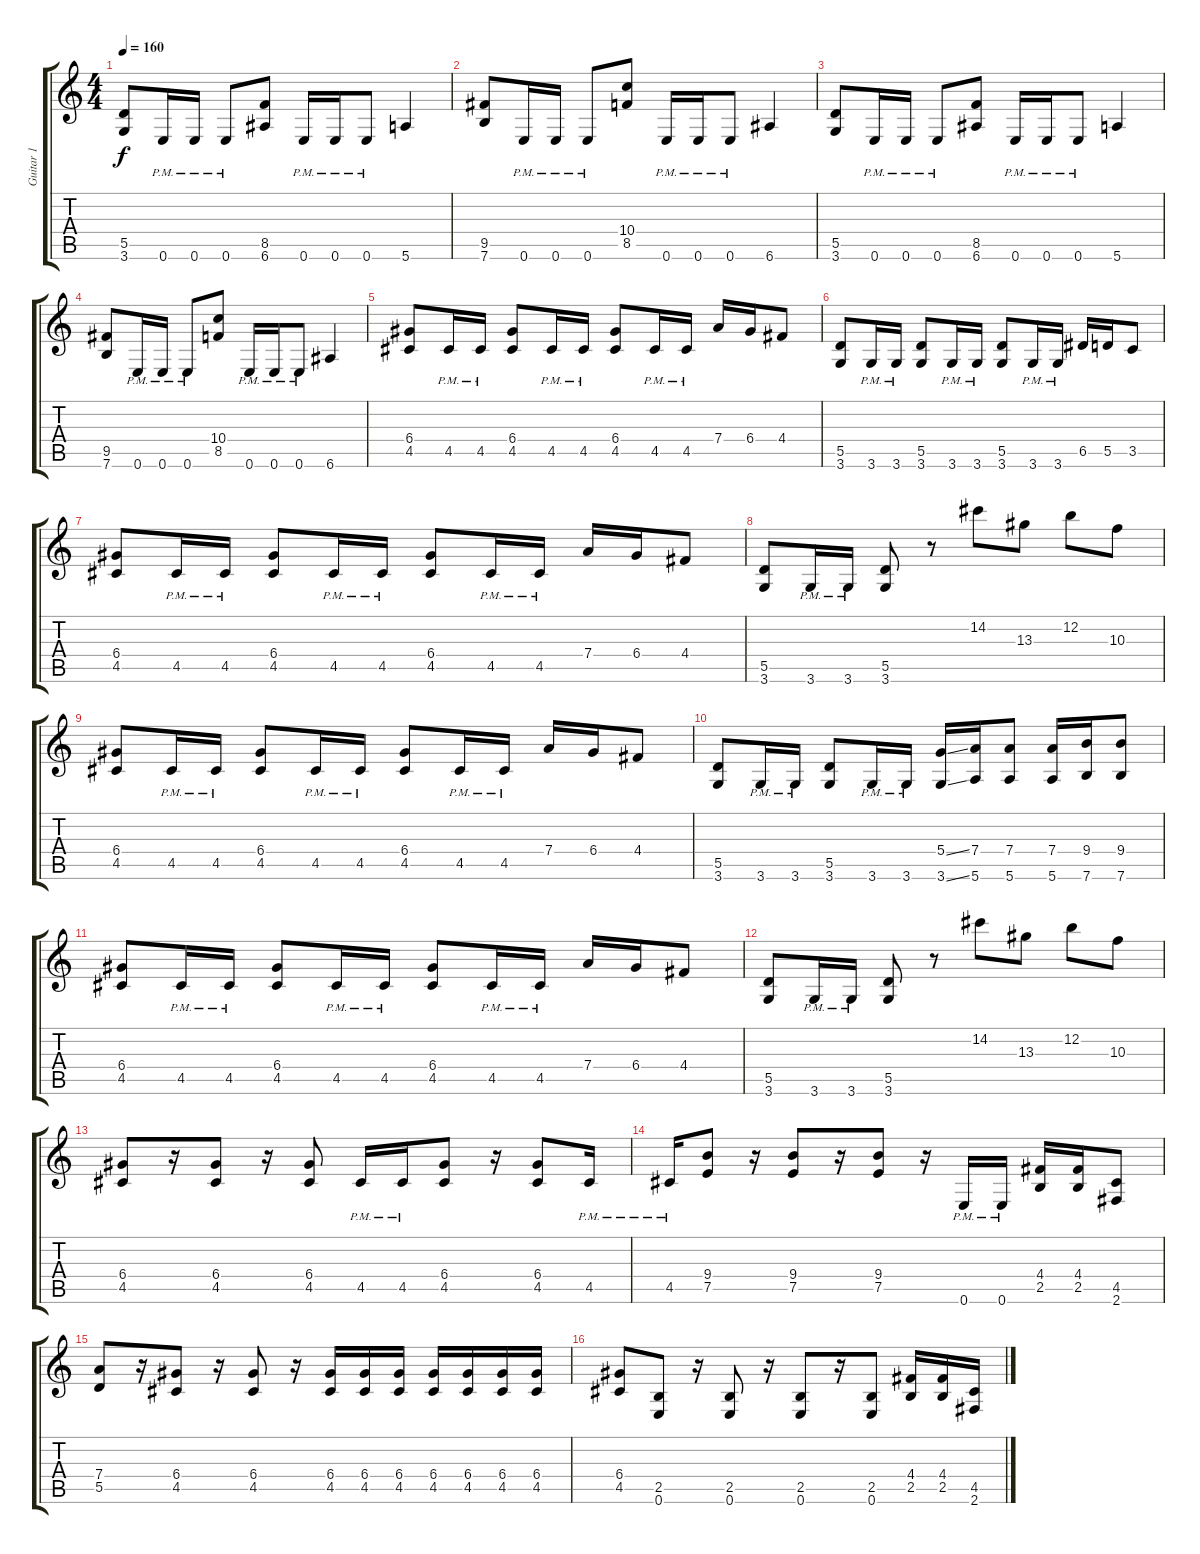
\track ("Guitar 1" "Guitar 1") {instrument distortionguitar}
\staff {score tabs}
\tuning (E4 B3 G3 D3 A2 E2) {hide}
\ts (4 4)
\tempo 160
\clef g2
\ks c
(5.5 3.6).8{dy f} 0.6{pm}.16 0.6{pm}.16 0.6{pm}.8 (8.5 6.6).8 0.6{pm}.16 0.6{pm}.16 0.6{pm}.8 5.6.4 |
(9.5 7.6).8 0.6{pm}.16 0.6{pm}.16 0.6{pm}.8 (10.4 8.5).8 0.6{pm}.16 0.6{pm}.16 0.6{pm}.8 6.6.4 |
(5.5 3.6).8 0.6{pm}.16 0.6{pm}.16 0.6{pm}.8 (8.5 6.6).8 0.6{pm}.16 0.6{pm}.16 0.6{pm}.8 5.6.4 |
(9.5 7.6).8 0.6{pm}.16 0.6{pm}.16 0.6{pm}.8 (10.4 8.5).8 0.6{pm}.16 0.6{pm}.16 0.6{pm}.8 6.6.4 |
(6.4 4.5).8 4.5{pm}.16 4.5{pm}.16 (6.4 4.5).8 4.5{pm}.16 4.5{pm}.16 (6.4 4.5).8 4.5{pm}.16 4.5{pm}.16 7.4.16 6.4.16 4.4.8 |
(5.5 3.6).8 3.6{pm}.16 3.6{pm}.16 (5.5 3.6).8 3.6{pm}.16 3.6{pm}.16 (5.5 3.6).8 3.6{pm}.16 3.6{pm}.16 6.5.16 5.5.16 3.5.8 |
(6.4 4.5).8 4.5{pm}.16 4.5{pm}.16 (6.4 4.5).8 4.5{pm}.16 4.5{pm}.16 (6.4 4.5).8 4.5{pm}.16 4.5{pm}.16 7.4.16 6.4.16 4.4.8 |
(5.5 3.6).8 3.6{pm}.16 3.6{pm}.16 (5.5 3.6).8 r.8 14.2.8 13.3.8 12.2.8 10.3.8 |
(6.4 4.5).8 4.5{pm}.16 4.5{pm}.16 (6.4 4.5).8 4.5{pm}.16 4.5{pm}.16 (6.4 4.5).8 4.5{pm}.16 4.5{pm}.16 7.4.16 6.4.16 4.4.8 |
(5.5 3.6).8 3.6{pm}.16 3.6{pm}.16 (5.5 3.6).8 3.6{pm}.16 3.6{pm}.16 (5.4{ss} 3.6{ss}).16 (7.4 5.6).16 (7.4 5.6).8 (7.4 5.6).16 (9.4 7.6).16 (9.4 7.6).8 |
(6.4 4.5).8 4.5{pm}.16 4.5{pm}.16 (6.4 4.5).8 4.5{pm}.16 4.5{pm}.16 (6.4 4.5).8 4.5{pm}.16 4.5{pm}.16 7.4.16 6.4.16 4.4.8 |
(5.5 3.6).8 3.6{pm}.16 3.6{pm}.16 (5.5 3.6).8 r.8 14.2.8 13.3.8 12.2.8 10.3.8 |
(6.4 4.5).8 r.16 (6.4 4.5).8 r.16 (6.4 4.5).8 4.5{pm}.16 4.5{pm}.16 (6.4 4.5).8 r.16 (6.4 4.5).8 4.5{pm}.16 |
4.5{pm}.16 (9.4 7.5).8 r.16 (9.4 7.5).8 r.16 (9.4 7.5).8 r.16 0.6{pm}.16 0.6{pm}.16 (4.4 2.5).16 (4.4 2.5).16 (4.5 2.6).8 |
(7.4 5.5).8 r.16 (6.4 4.5).8 r.16 (6.4 4.5).8 r.16 (6.4 4.5).16 (6.4 4.5).16 (6.4 4.5).16 (6.4 4.5).16 (6.4 4.5).16 (6.4 4.5).16 (6.4 4.5).16 |
(6.4 4.5).8 (2.5 0.6).8 r.16 (2.5 0.6).8 r.16 (2.5 0.6).8 r.16 (2.5 0.6).8 (4.4 2.5).16 (4.4 2.5).16 (4.5 2.6).16
